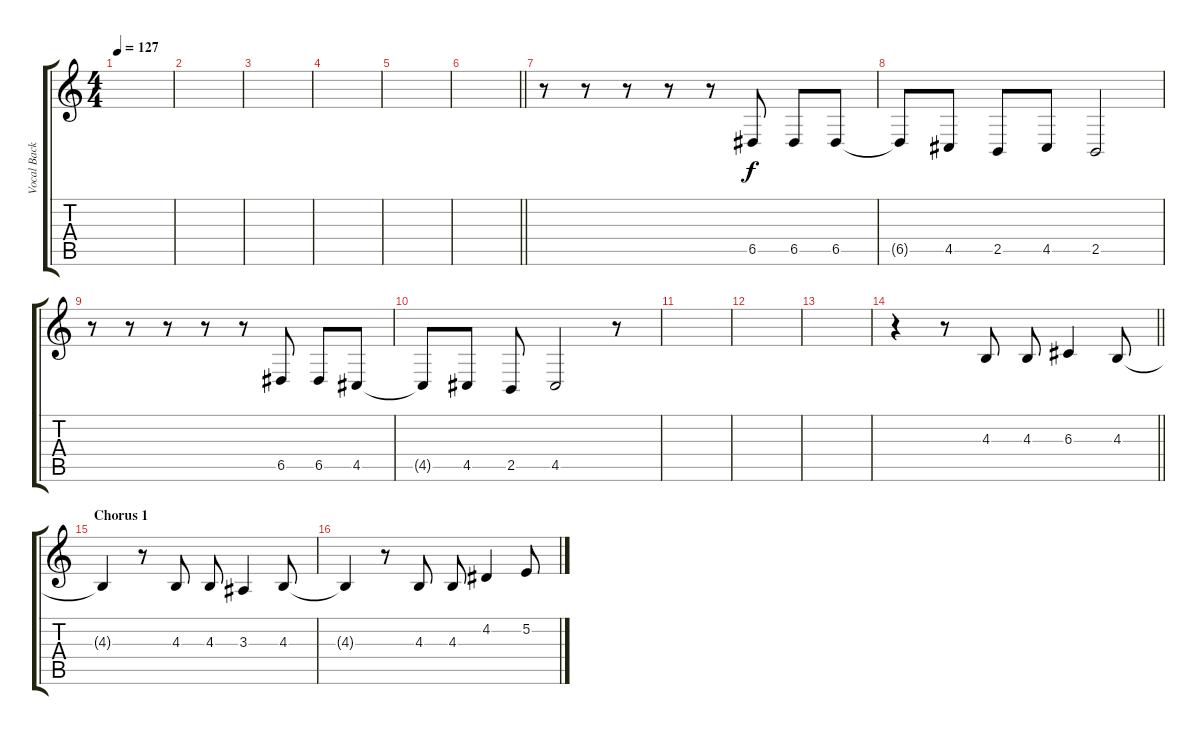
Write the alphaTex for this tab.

\track ("Vocal Back" "Vocal Back") {instrument lead1square}
\staff {score tabs}
\tuning (E4 B3 G3 D3 A2 E2) {hide}
\ts (4 4)
\tempo 127
\clef g2
\ks c
|
|
|
|
|
\barLineRight lightlight
|
r.8 r.8 r.8 r.8 r.8 6.5.8 6.5.8 6.5.8 |
6.5{t}.8 4.5.8 2.5.8 4.5.8 2.5.2 |
r.8 r.8 r.8 r.8 r.8 6.5.8 6.5.8 4.5.8 |
4.5{t}.8 4.5.8 2.5.8 4.5.2 r.8 |
|
|
|
\barLineRight lightlight
r.4 r.8 4.3.8 4.3.8 6.3.4 4.3.8 |
\section ("" "Chorus 1")
4.3{t}.4 r.8 4.3.8 4.3.8 3.3.4 4.3.8 |
4.3{t}.4 r.8 4.3.8 4.3.8 4.2.4 5.2.8
